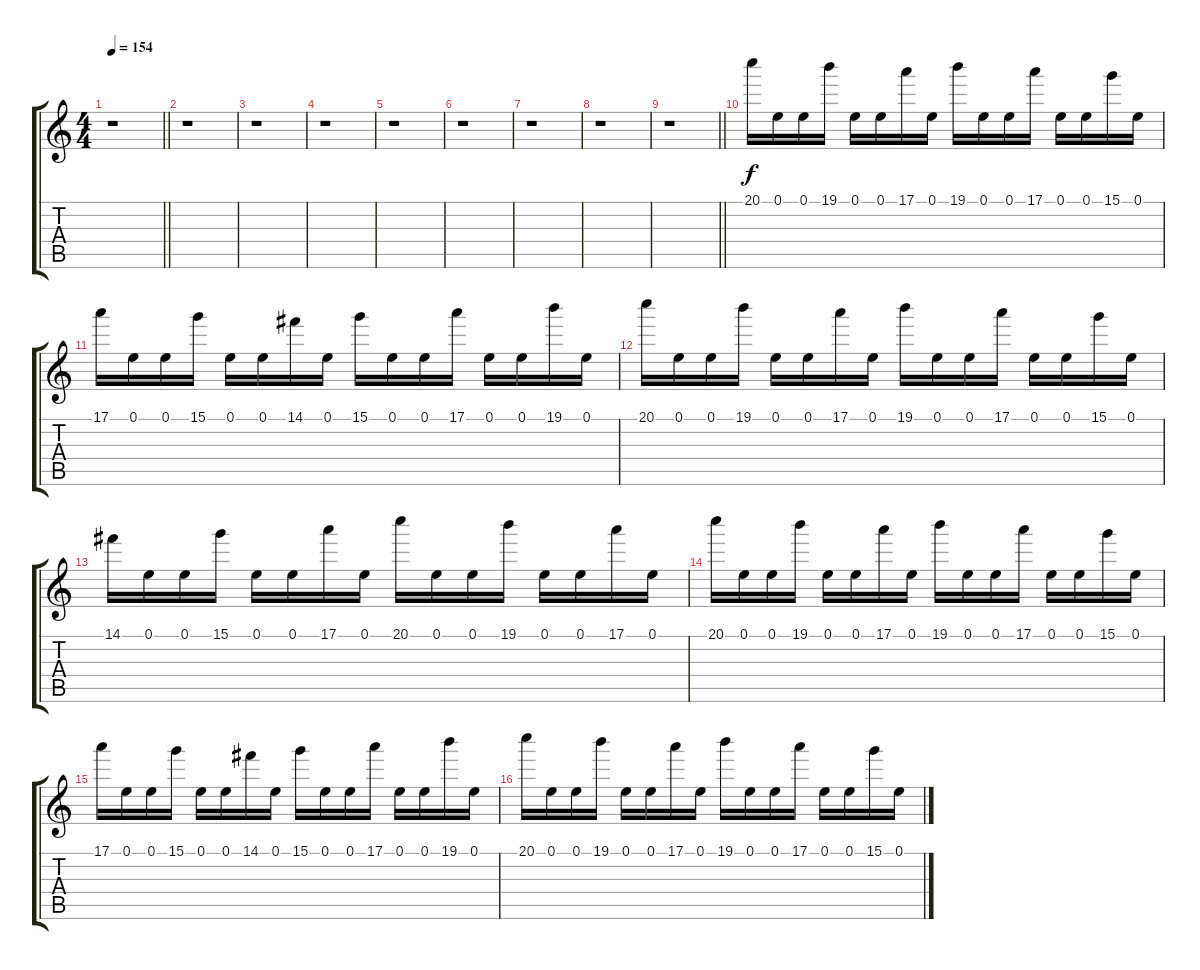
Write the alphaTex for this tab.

\track "" {instrument distortionguitar}
\staff {score tabs}
\tuning (E4 B3 G3 D3 A2 E2) {hide}
\ts (4 4)
\tempo 154
\clef g2
\barLineRight lightlight
\ks c
r.1{dy f} |
r.1 |
r.1 |
r.1 |
r.1 |
r.1 |
r.1 |
r.1 |
\barLineRight lightlight
r.1 |
20.1.16 0.1.16 0.1.16 19.1.16 0.1.16 0.1.16 17.1.16 0.1.16 19.1.16 0.1.16 0.1.16 17.1.16 0.1.16 0.1.16 15.1.16 0.1.16 |
17.1.16 0.1.16 0.1.16 15.1.16 0.1.16 0.1.16 14.1.16 0.1.16 15.1.16 0.1.16 0.1.16 17.1.16 0.1.16 0.1.16 19.1.16 0.1.16 |
20.1.16 0.1.16 0.1.16 19.1.16 0.1.16 0.1.16 17.1.16 0.1.16 19.1.16 0.1.16 0.1.16 17.1.16 0.1.16 0.1.16 15.1.16 0.1.16 |
14.1.16 0.1.16 0.1.16 15.1.16 0.1.16 0.1.16 17.1.16 0.1.16 20.1.16 0.1.16 0.1.16 19.1.16 0.1.16 0.1.16 17.1.16 0.1.16 |
20.1.16 0.1.16 0.1.16 19.1.16 0.1.16 0.1.16 17.1.16 0.1.16 19.1.16 0.1.16 0.1.16 17.1.16 0.1.16 0.1.16 15.1.16 0.1.16 |
17.1.16 0.1.16 0.1.16 15.1.16 0.1.16 0.1.16 14.1.16 0.1.16 15.1.16 0.1.16 0.1.16 17.1.16 0.1.16 0.1.16 19.1.16 0.1.16 |
20.1.16 0.1.16 0.1.16 19.1.16 0.1.16 0.1.16 17.1.16 0.1.16 19.1.16 0.1.16 0.1.16 17.1.16 0.1.16 0.1.16 15.1.16 0.1.16
